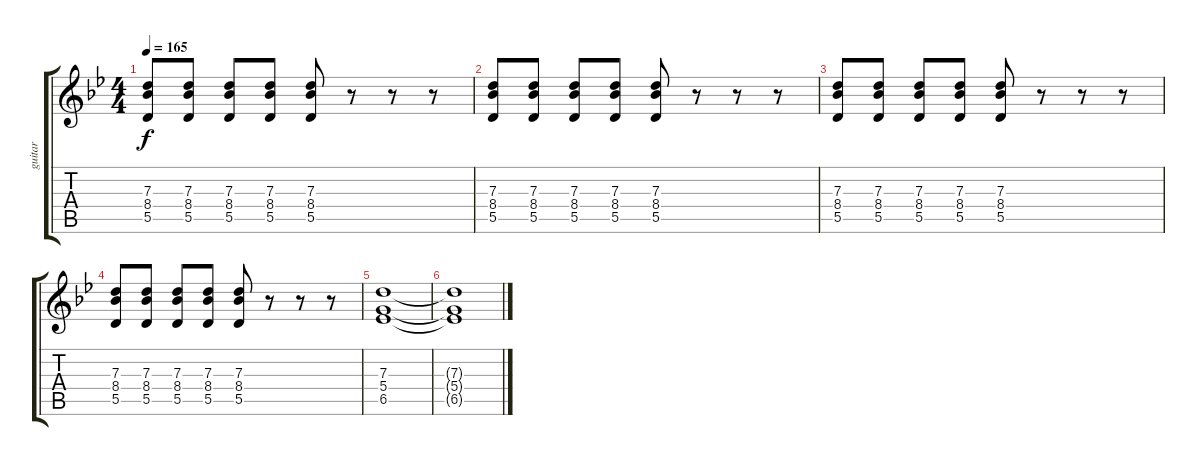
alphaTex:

\track ("guitar" "guitar") {instrument electricguitarclean}
\staff {score tabs}
\tuning (E4 B3 G3 D3 A2 E2) {hide}
\ts (4 4)
\tempo 165
\clef g2
\ks bb
(7.3 8.4 5.5).8{dy f} (7.3 8.4 5.5).8 (7.3 8.4 5.5).8 (7.3 8.4 5.5).8 (7.3 8.4 5.5).8 r.8 r.8 r.8 |
(7.3 8.4 5.5).8 (7.3 8.4 5.5).8 (7.3 8.4 5.5).8 (7.3 8.4 5.5).8 (7.3 8.4 5.5).8 r.8 r.8 r.8 |
(7.3 8.4 5.5).8 (7.3 8.4 5.5).8 (7.3 8.4 5.5).8 (7.3 8.4 5.5).8 (7.3 8.4 5.5).8 r.8 r.8 r.8 |
(7.3 8.4 5.5).8 (7.3 8.4 5.5).8 (7.3 8.4 5.5).8 (7.3 8.4 5.5).8 (7.3 8.4 5.5).8 r.8 r.8 r.8 |
(7.3 5.4 6.5).1 |
(7.3{t} 5.4{t} 6.5{t}).1
